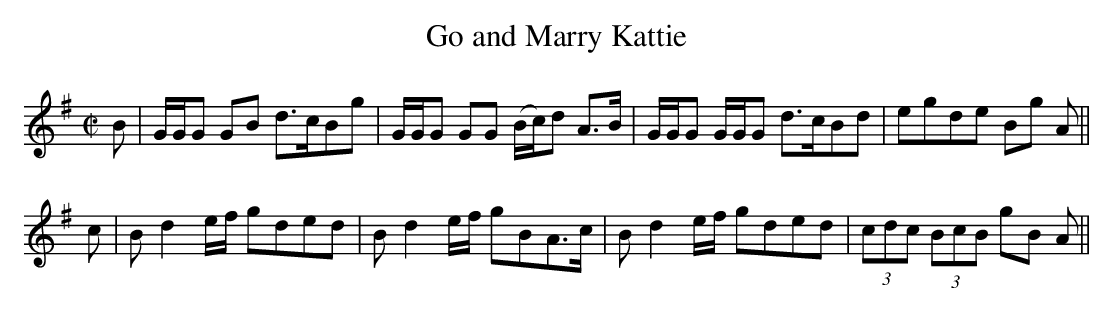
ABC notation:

X:1
T:Go and Marry Kattie
M:C|
L:1/8
K:G
B|G/G/G GB d>cBg|G/G/G GG (B/c/)d A>B|G/G/G G/G/G d>cBd|egde Bg A||
c|Bd2 e/f/ gded|B d2 e/f/ gBA>c|Bd2 e/f/ gded|(3cdc (3BcB gB A||
